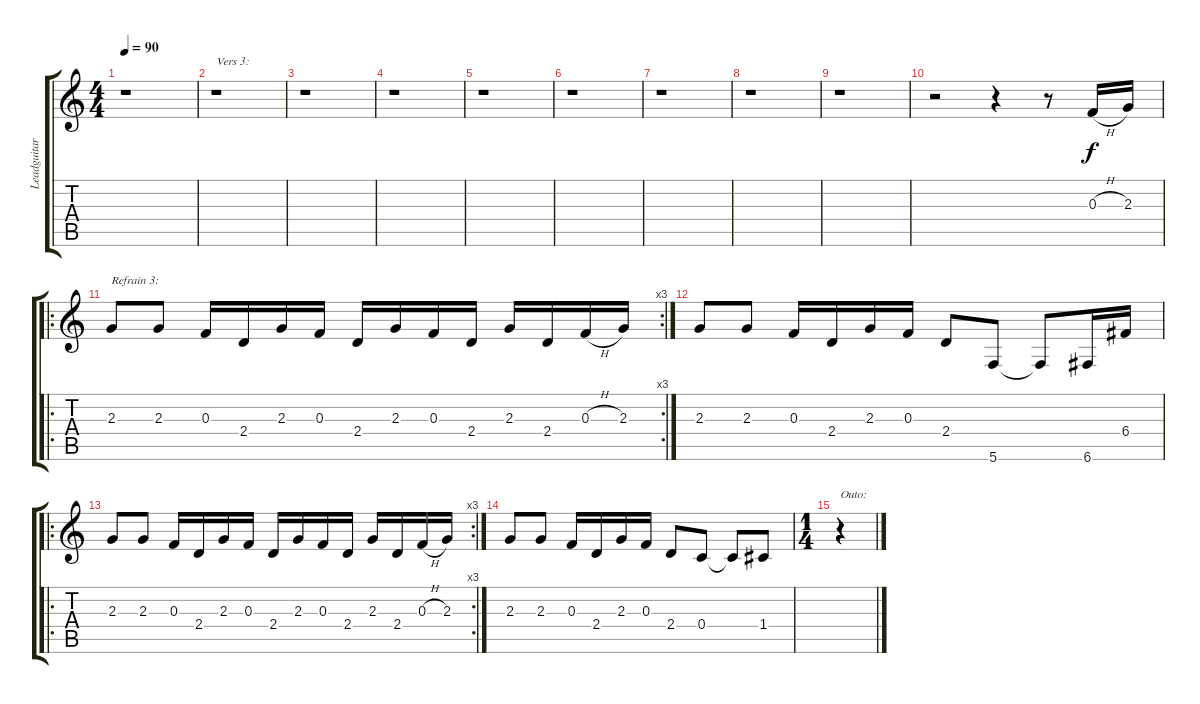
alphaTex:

\track ("Leadguitar:" "Leadguitar") {instrument distortionguitar}
\staff {score tabs}
\tuning (D4 A3 F3 C3 G2 C2) {hide}
\ts (4 4)
\tempo 90
\clef g2
\ks c
r.1{dy f} |
r.1{txt "Vers 3:"} |
r.1 |
r.1 |
r.1 |
r.1 |
r.1 |
r.1 |
r.1 |
r.2 r.4 r.8 0.3{h}.16 2.3.16 |
\ro
\rc 3
2.3.8{txt "Refrain 3:"} 2.3.8 0.3.16 2.4.16 2.3.16 0.3.16 2.4.16 2.3.16 0.3.16 2.4.16 2.3.16 2.4.16 0.3{h}.16 2.3.16 |
2.3.8 2.3.8 0.3.16 2.4.16 2.3.16 0.3.16 2.4.8 5.6.8 5.6{t}.8 6.6.16 6.4.16 |
\ro
\rc 3
2.3.8 2.3.8 0.3.16 2.4.16 2.3.16 0.3.16 2.4.16 2.3.16 0.3.16 2.4.16 2.3.16 2.4.16 0.3{h}.16 2.3.16 |
2.3.8 2.3.8 0.3.16 2.4.16 2.3.16 0.3.16 2.4.8 0.4.8 0.4{t}.8 1.4.8 |
\ts (1 4)
r.4{txt "Outo:"}
